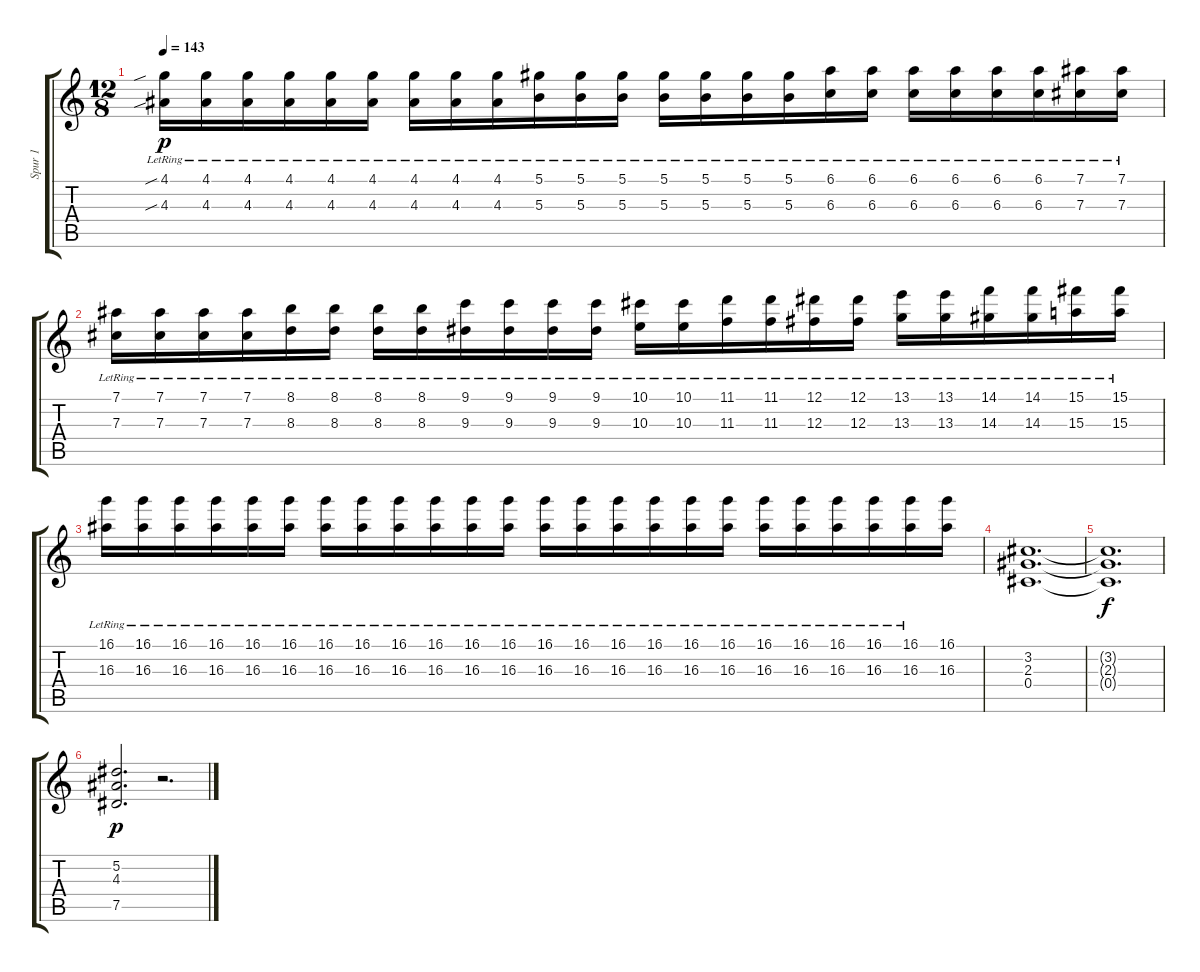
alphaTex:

\track ("Spur 1" "Spur 1") {instrument overdrivenguitar}
\staff {score tabs}
\tuning (Eb4 Bb3 Gb3 Db3 Ab2 Eb2) {hide}
\ts (12 8)
\tempo 143
\clef g2
\ks c
(4.1{sib lr} 4.3{sib lr}).16{dy p} (4.1{lr} 4.3{lr}).16 (4.1{lr} 4.3{lr}).16 (4.1{lr} 4.3{lr}).16 (4.1{lr} 4.3{lr}).16 (4.1{lr} 4.3{lr}).16 (4.1{lr} 4.3{lr}).16 (4.1{lr} 4.3{lr}).16 (4.1{lr} 4.3{lr}).16 (5.1{lr} 5.3{lr}).16 (5.1{lr} 5.3{lr}).16 (5.1{lr} 5.3{lr}).16 (5.1{lr} 5.3{lr}).16 (5.1{lr} 5.3{lr}).16 (5.1{lr} 5.3{lr}).16 (5.1{lr} 5.3{lr}).16 (6.1{lr} 6.3{lr}).16 (6.1{lr} 6.3{lr}).16 (6.1{lr} 6.3{lr}).16 (6.1{lr} 6.3{lr}).16 (6.1{lr} 6.3{lr}).16 (6.1{lr} 6.3{lr}).16 (7.1{lr} 7.3{lr}).16 (7.1{lr} 7.3{lr}).16 |
(7.1{lr} 7.3{lr}).16 (7.1{lr} 7.3{lr}).16 (7.1{lr} 7.3{lr}).16 (7.1{lr} 7.3{lr}).16 (8.1{lr} 8.3{lr}).16 (8.1{lr} 8.3{lr}).16 (8.1{lr} 8.3{lr}).16 (8.1{lr} 8.3{lr}).16 (9.1{lr} 9.3{lr}).16 (9.1{lr} 9.3{lr}).16 (9.1{lr} 9.3{lr}).16 (9.1{lr} 9.3{lr}).16 (10.1{lr} 10.3{lr}).16 (10.1{lr} 10.3{lr}).16 (11.1{lr} 11.3{lr}).16 (11.1{lr} 11.3{lr}).16 (12.1{lr} 12.3{lr}).16 (12.1{lr} 12.3{lr}).16 (13.1{lr} 13.3{lr}).16 (13.1{lr} 13.3{lr}).16 (14.1{lr} 14.3{lr}).16 (14.1{lr} 14.3{lr}).16 (15.1{lr} 15.3{lr}).16 (15.1{lr} 15.3{lr}).16 |
(16.1{lr} 16.3{lr}).16 (16.1{lr} 16.3{lr}).16 (16.1{lr} 16.3{lr}).16 (16.1{lr} 16.3{lr}).16 (16.1{lr} 16.3{lr}).16 (16.1{lr} 16.3{lr}).16 (16.1{lr} 16.3{lr}).16 (16.1{lr} 16.3{lr}).16 (16.1{lr} 16.3{lr}).16 (16.1{lr} 16.3{lr}).16 (16.1{lr} 16.3{lr}).16 (16.1{lr} 16.3{lr}).16 (16.1{lr} 16.3{lr}).16 (16.1{lr} 16.3{lr}).16 (16.1{lr} 16.3{lr}).16 (16.1{lr} 16.3{lr}).16 (16.1{lr} 16.3{lr}).16 (16.1{lr} 16.3{lr}).16 (16.1{lr} 16.3{lr}).16 (16.1{lr} 16.3{lr}).16 (16.1{lr} 16.3{lr}).16 (16.1{lr} 16.3{lr}).16 (16.1{lr} 16.3{lr}).16 (16.1 16.3).16 |
(3.2 2.3 0.4).1{d} |
(3.2{t} 2.3{t} 0.4{t}).1{d dy f} |
(5.2 4.3 7.5).2{d dy p} r.2{d}
